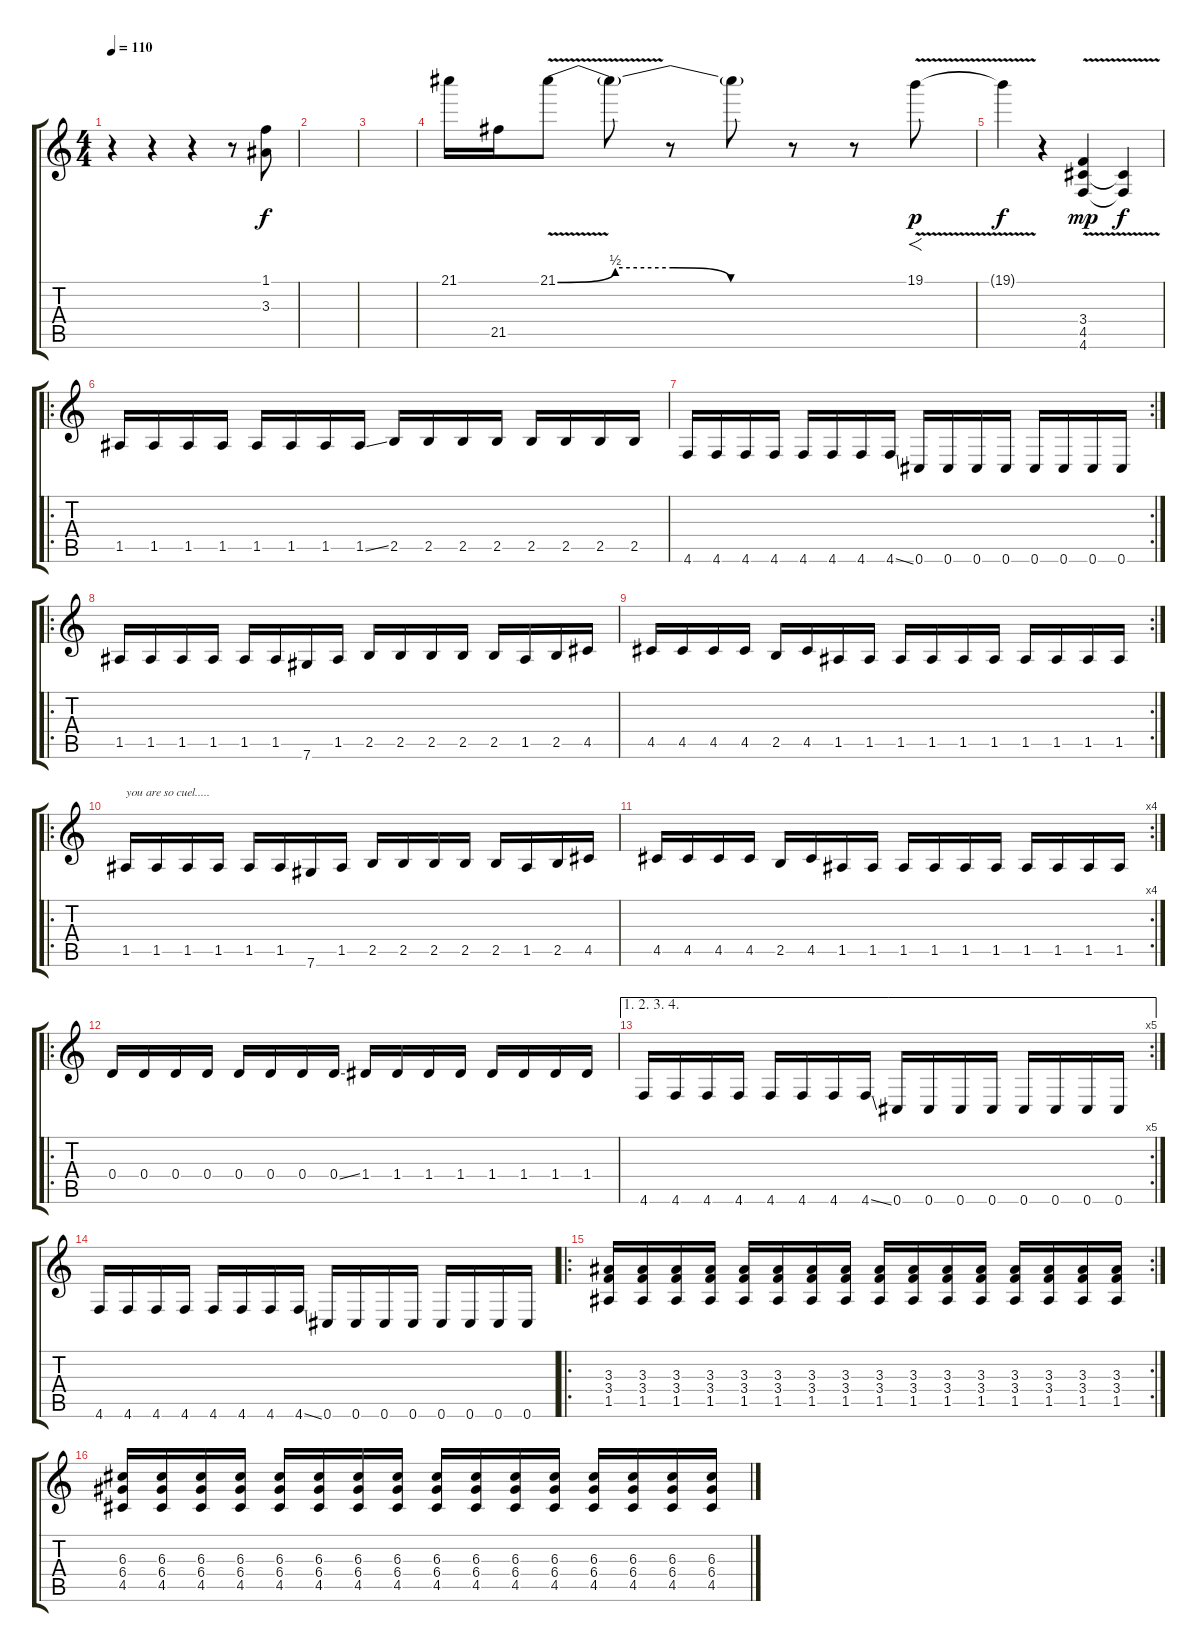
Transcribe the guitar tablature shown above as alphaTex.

\track "" {instrument overdrivenguitar}
\staff {score tabs}
\tuning (E4 B3 G3 D3 A2 Db2) {hide}
\ts (4 4)
\tempo 110
\clef g2
\ks c
r.4{dy f instrument overdrivenguitar} r.4 r.4 r.8 (1.1 3.3).8 |
|
|
21.1.16 21.5.16 21.1{be (custom 0 0 15 2 30 2 45 0 60 0) v}.8 21.1{t}.8 r.8 21.1{t}.8 r.8 r.8 19.1{v}.8{f dy p} |
19.1{t}.4{dy f} r.4 (3.4 4.5{v} 4.6).4{dy mp} (4.5{t} 4.6{t}).4{dy f} |
\ro
1.5.16 1.5.16 1.5.16 1.5.16 1.5.16 1.5.16 1.5.16 1.5{ss}.16 2.5.16 2.5.16 2.5.16 2.5.16 2.5.16 2.5.16 2.5.16 2.5.16 |
\rc 2
4.6.16 4.6.16 4.6.16 4.6.16 4.6.16 4.6.16 4.6.16 4.6{ss}.16 0.6.16 0.6.16 0.6.16 0.6.16 0.6.16 0.6.16 0.6.16 0.6.16 |
\ro
1.5.16 1.5.16 1.5.16 1.5.16 1.5.16 1.5.16 7.6.16 1.5.16 2.5.16 2.5.16 2.5.16 2.5.16 2.5.16 1.5.16 2.5.16 4.5.16 |
\rc 2
4.5.16 4.5.16 4.5.16 4.5.16 2.5.16 4.5.16 1.5.16 1.5.16 1.5.16 1.5.16 1.5.16 1.5.16 1.5.16 1.5.16 1.5.16 1.5.16 |
\ro
1.5.16{txt "you are so cuel....."} 1.5.16 1.5.16 1.5.16 1.5.16 1.5.16 7.6.16 1.5.16 2.5.16 2.5.16 2.5.16 2.5.16 2.5.16 1.5.16 2.5.16 4.5.16 |
\rc 4
4.5.16 4.5.16 4.5.16 4.5.16 2.5.16 4.5.16 1.5.16 1.5.16 1.5.16 1.5.16 1.5.16 1.5.16 1.5.16 1.5.16 1.5.16 1.5.16 |
\ro
0.4.16 0.4.16 0.4.16 0.4.16 0.4.16 0.4.16 0.4.16 0.4{ss}.16 1.4.16 1.4.16 1.4.16 1.4.16 1.4.16 1.4.16 1.4.16 1.4.16 |
\ae (1 2 3 4)
\rc 5
4.6.16 4.6.16 4.6.16 4.6.16 4.6.16 4.6.16 4.6.16 4.6{ss}.16 0.6.16 0.6.16 0.6.16 0.6.16 0.6.16 0.6.16 0.6.16 0.6.16 |
4.6.16 4.6.16 4.6.16 4.6.16 4.6.16 4.6.16 4.6.16 4.6{ss}.16 0.6.16 0.6.16 0.6.16 0.6.16 0.6.16 0.6.16 0.6.16 0.6.16 |
\ro
\rc 2
(3.3 3.4 1.5).16 (3.3 3.4 1.5).16 (3.3 3.4 1.5).16 (3.3 3.4 1.5).16 (3.3 3.4 1.5).16 (3.3 3.4 1.5).16 (3.3 3.4 1.5).16 (3.3 3.4 1.5).16 (3.3 3.4 1.5).16 (3.3 3.4 1.5).16 (3.3 3.4 1.5).16 (3.3 3.4 1.5).16 (3.3 3.4 1.5).16 (3.3 3.4 1.5).16 (3.3 3.4 1.5).16 (3.3 3.4 1.5).16 |
(6.3 6.4 4.5).16 (6.3 6.4 4.5).16 (6.3 6.4 4.5).16 (6.3 6.4 4.5).16 (6.3 6.4 4.5).16 (6.3 6.4 4.5).16 (6.3 6.4 4.5).16 (6.3 6.4 4.5).16 (6.3 6.4 4.5).16 (6.3 6.4 4.5).16 (6.3 6.4 4.5).16 (6.3 6.4 4.5).16 (6.3 6.4 4.5).16 (6.3 6.4 4.5).16 (6.3 6.4 4.5).16 (6.3 6.4 4.5).16
